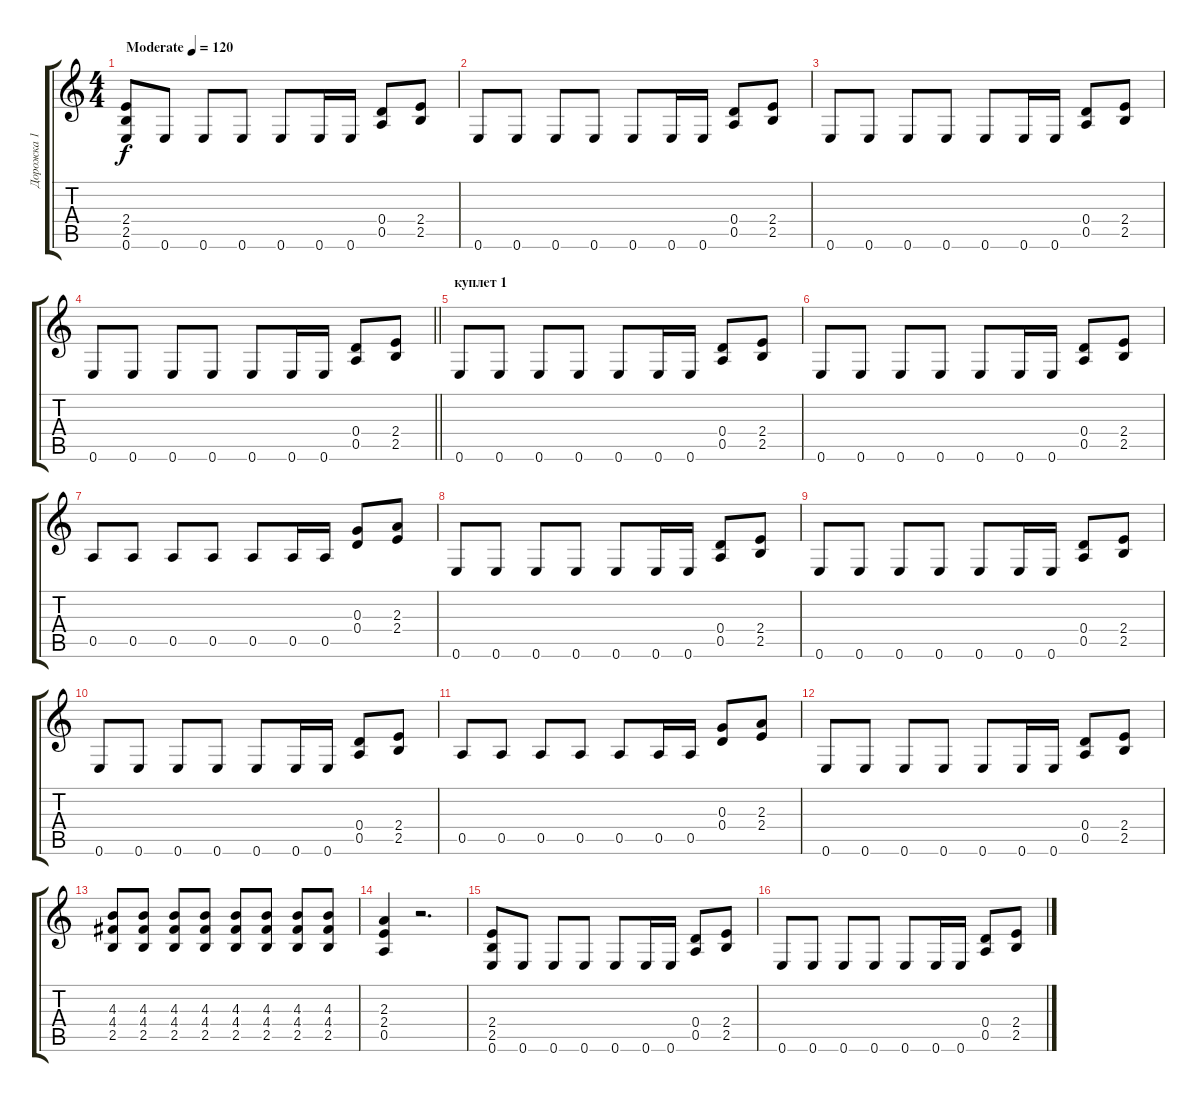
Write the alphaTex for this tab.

\track ("Дорожка 1" "Дорожка 1") {instrument distortionguitar}
\staff {score tabs}
\tuning (E4 B3 G3 D3 A2 E2) {hide}
\ts (4 4)
\tempo (120 "Moderate")
\clef g2
\ks c
(2.4 2.5 0.6).8{dy f instrument distortionguitar} 0.6.8 0.6.8 0.6.8 0.6.8 0.6.16 0.6.16 (0.4 0.5).8 (2.4 2.5).8 |
0.6.8 0.6.8 0.6.8 0.6.8 0.6.8 0.6.16 0.6.16 (0.4 0.5).8 (2.4 2.5).8 |
0.6.8 0.6.8 0.6.8 0.6.8 0.6.8 0.6.16 0.6.16 (0.4 0.5).8 (2.4 2.5).8 |
\barLineRight lightlight
0.6.8 0.6.8 0.6.8 0.6.8 0.6.8 0.6.16 0.6.16 (0.4 0.5).8 (2.4 2.5).8 |
\section ("" "куплет 1")
0.6.8 0.6.8 0.6.8 0.6.8 0.6.8 0.6.16 0.6.16 (0.4 0.5).8 (2.4 2.5).8 |
0.6.8 0.6.8 0.6.8 0.6.8 0.6.8 0.6.16 0.6.16 (0.4 0.5).8 (2.4 2.5).8 |
0.5.8 0.5.8 0.5.8 0.5.8 0.5.8 0.5.16 0.5.16 (0.3 0.4).8 (2.3 2.4).8 |
0.6.8 0.6.8 0.6.8 0.6.8 0.6.8 0.6.16 0.6.16 (0.4 0.5).8 (2.4 2.5).8 |
0.6.8 0.6.8 0.6.8 0.6.8 0.6.8 0.6.16 0.6.16 (0.4 0.5).8 (2.4 2.5).8 |
0.6.8 0.6.8 0.6.8 0.6.8 0.6.8 0.6.16 0.6.16 (0.4 0.5).8 (2.4 2.5).8 |
0.5.8 0.5.8 0.5.8 0.5.8 0.5.8 0.5.16 0.5.16 (0.3 0.4).8 (2.3 2.4).8 |
0.6.8 0.6.8 0.6.8 0.6.8 0.6.8 0.6.16 0.6.16 (0.4 0.5).8 (2.4 2.5).8 |
(4.3 4.4 2.5).8 (4.3 4.4 2.5).8 (4.3 4.4 2.5).8 (4.3 4.4 2.5).8 (4.3 4.4 2.5).8 (4.3 4.4 2.5).8 (4.3 4.4 2.5).8 (4.3 4.4 2.5).8 |
(2.3 2.4 0.5).4 r.2{d} |
(2.4 2.5 0.6).8 0.6.8 0.6.8 0.6.8 0.6.8 0.6.16 0.6.16 (0.4 0.5).8 (2.4 2.5).8 |
0.6.8 0.6.8 0.6.8 0.6.8 0.6.8 0.6.16 0.6.16 (0.4 0.5).8 (2.4 2.5).8
